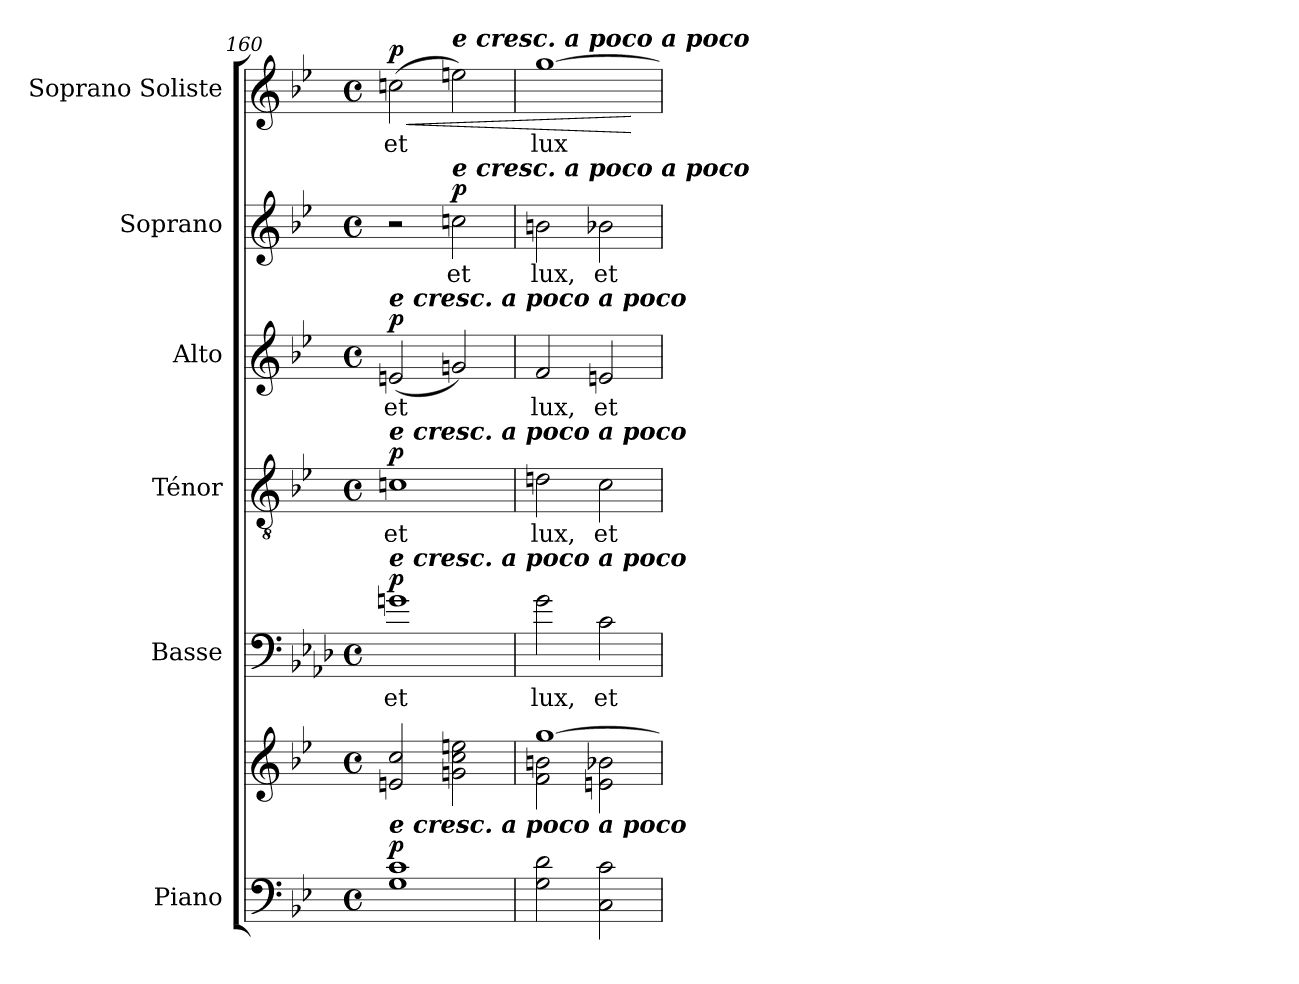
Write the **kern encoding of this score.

**kern	**kern	**dynam	**kern	**text	**dynam	**kern	**text	**dynam	**kern	**text	**dynam	**kern	**text	**dynam	**kern	**text	**dynam
*part6	*part6	*part6	*part5	*part5	*part5	*part4	*part4	*part4	*part3	*part3	*part3	*part2	*part2	*part2	*part1	*part1	*part1
*staff7	*staff6	*staff6/7	*staff5	*staff5	*staff5	*staff4	*staff4	*staff4	*staff3	*staff3	*staff3	*staff2	*staff2	*staff2	*staff1	*staff1	*staff1
*I"Piano	*	*	*I"Basse	*	*	*I"Ténor	*	*	*I"Alto	*	*	*I"Soprano	*	*	*I"Soprano Soliste	*	*
*I'Pno.	*	*	*I'B.	*	*	*I'T.	*	*	*I'A.	*	*	*I'S.	*	*	*	*	*
*clefF4	*clefG2	*	*clefF4	*	*	*clefGv2	*	*	*clefG2	*	*	*clefG2	*	*	*clefG2	*	*
*	*	*	*ITrd8c14	*	*	*	*	*	*	*	*	*	*	*	*	*	*
*k[b-e-]	*k[b-e-]	*	*k[b-e-a-d-]	*	*	*k[b-e-]	*	*	*k[b-e-]	*	*	*k[b-e-]	*	*	*k[b-e-]	*	*
*M4/4	*M4/4	*	*M4/4	*	*	*M4/4	*	*	*M4/4	*	*	*M4/4	*	*	*M4/4	*	*
*met(c)	*met(c)	*	*met(c)	*	*	*met(c)	*	*	*met(c)	*	*	*met(c)	*	*	*met(c)	*	*
=160	=160	=160	=160	=160	=160	=160	=160	=160	=160	=160	=160	=160	=160	=160	=160	=160	=160
!	!	!	!	!	!	!	!	!	!LO:TX:a:Bi:t=e cresc.  a  poco a poco	!	!	!	!	!	!	!	!
!	!	!	!	!	!	!LO:TX:a:Bi:t=e cresc.  a  poco a poco	!	!	!	!	!	!	!	!	!	!	!
!	!	!	!LO:TX:a:Bi:t=e cresc.  a  poco a poco	!	!	!	!	!	!	!	!	!	!	!	!	!	!
!LO:TX:a:Bi:t=e cresc. a poco a poco	!	!	!	!	!	!	!	!	!	!	!	!	!	!	!	!	!
!	!	!LO:DY:a=2	!	!	!LO:DY:a	!	!	!LO:DY:a	!	!	!LO:DY:a	!	!	!	!	!	!LO:HP:b
!	!	!	!	!	!	!	!	!	!	!	!	!	!	!	!	!	!LO:DY:n=1:a
1G 1c	2en/ 2cc/	p	1Gni	et	p	1cn	et	p	(2en/	et	p	2r	.	.	(2ccn\	et	< p
!	!	!	!	!	!	!	!	!	!	!	!	!	!	!	!LO:TX:a:Bi:t=e cresc.  a  poco a poco	!	!
!	!	!	!	!	!	!	!	!	!	!	!	!LO:TX:a:Bi:t=e cresc.  a  poco a poco	!	!	!	!	!
!	!	!	!	!	!	!	!	!	!	!	!	!	!	!LO:DY:a	!	!	!
.	2gn\ 2cc\ 2een\	.	.	.	.	.	.	.	2gn/)	.	.	2ccn\	et	p	2een\)	.	.
=161	=161	=161	=161	=161	=161	=161	=161	=161	=161	=161	=161	=161	=161	=161	=161	=161	=161
*	*^	*	*	*	*	*	*	*	*	*	*	*	*	*	*	*	*
2G\ 2d\	[1gg	2f\ 2bn\	.	2Gi\	lux,	.	2dn\	lux,	.	2f/	lux,	.	2bn\	lux,	.	[1gg	lux	.
2C\ 2c\	.	2en\ 2b-X\	.	2Ci\	et	.	2c\	et	.	2en/	et	.	2b-X\	et	.	.	.	.
*	*v	*v	*	*	*	*	*	*	*	*	*	*	*	*	*	*	*	*
.	.	.	.	.	.	.	.	.	.	.	.	.	.	.	.	.	[
=	=	=	=	=	=	=	=	=	=	=	=	=	=	=	=	=	=
*-	*-	*-	*-	*-	*-	*-	*-	*-	*-	*-	*-	*-	*-	*-	*-	*-	*-
